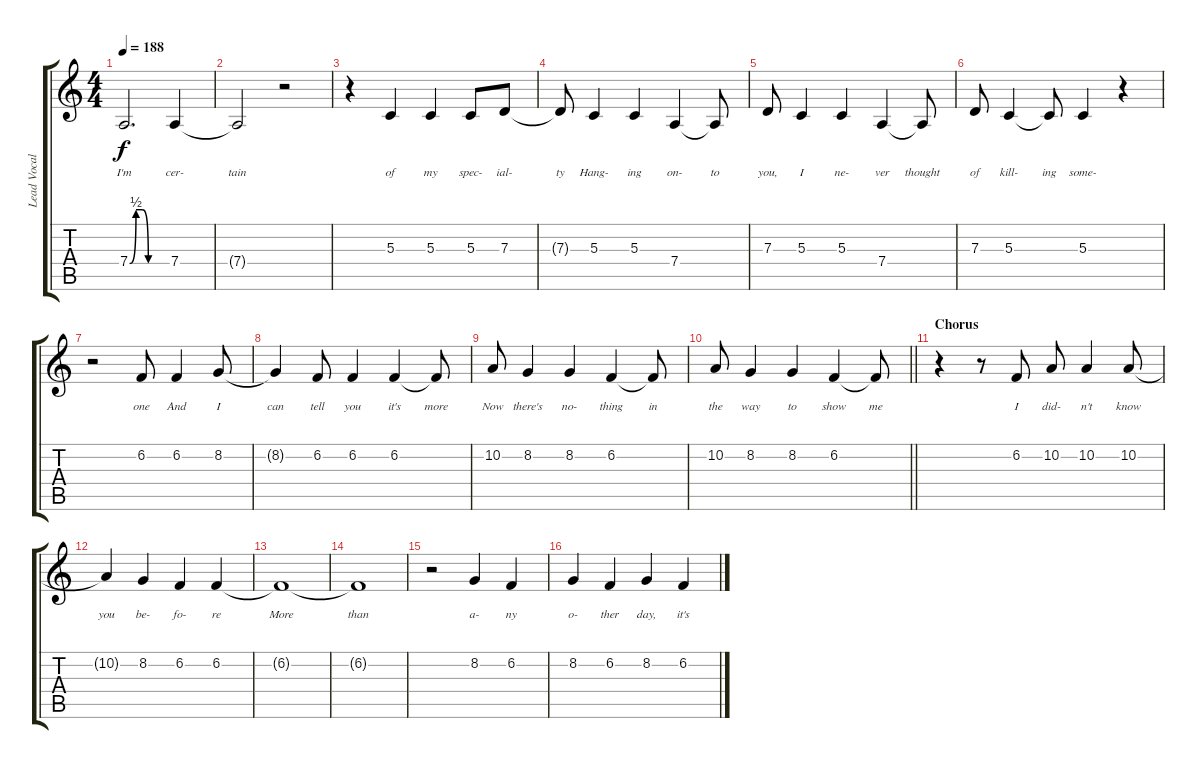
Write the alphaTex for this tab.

\track ("Lead Vocals" "Lead Vocal") {instrument violin}
\staff {score tabs}
\tuning (E4 B3 G3 D3 A2 D2) {hide}
\ts (4 4)
\tempo 188
\clef g2
\ks c
7.4{be (custom 0 0 10 2 20 2 30 0 60 0)}.2{d lyrics (0 "") lyrics (1 "I'm") lyrics (2 "") lyrics (3 "") lyrics (4 "") dy f} 7.4.4{lyrics (0 "") lyrics (1 "cer-") lyrics (2 "") lyrics (3 "") lyrics (4 "")} |
7.4{t}.2{lyrics (0 "") lyrics (1 "tain") lyrics (2 "") lyrics (3 "") lyrics (4 "")} r.2 |
r.4 5.3.4{lyrics (0 "") lyrics (1 "of") lyrics (2 "") lyrics (3 "") lyrics (4 "")} 5.3.4{lyrics (0 "") lyrics (1 "my") lyrics (2 "") lyrics (3 "") lyrics (4 "")} 5.3.8{lyrics (0 "") lyrics (1 "spec-") lyrics (2 "") lyrics (3 "") lyrics (4 "")} 7.3.8{lyrics (0 "") lyrics (1 "ial-") lyrics (2 "") lyrics (3 "") lyrics (4 "")} |
7.3{t}.8{lyrics (0 "") lyrics (1 "ty") lyrics (2 "") lyrics (3 "") lyrics (4 "")} 5.3.4{lyrics (0 "") lyrics (1 "Hang-") lyrics (2 "") lyrics (3 "") lyrics (4 "")} 5.3.4{lyrics (0 "") lyrics (1 "ing") lyrics (2 "") lyrics (3 "") lyrics (4 "")} 7.4.4{lyrics (0 "") lyrics (1 "on-") lyrics (2 "") lyrics (3 "") lyrics (4 "")} 7.4{t}.8{lyrics (0 "") lyrics (1 "to") lyrics (2 "") lyrics (3 "") lyrics (4 "")} |
7.3.8{lyrics (0 "") lyrics (1 "you,") lyrics (2 "") lyrics (3 "") lyrics (4 "")} 5.3.4{lyrics (0 "") lyrics (1 "I") lyrics (2 "") lyrics (3 "") lyrics (4 "")} 5.3.4{lyrics (0 "") lyrics (1 "ne-") lyrics (2 "") lyrics (3 "") lyrics (4 "")} 7.4.4{lyrics (0 "") lyrics (1 "ver") lyrics (2 "") lyrics (3 "") lyrics (4 "")} 7.4{t}.8{lyrics (0 "") lyrics (1 "thought") lyrics (2 "") lyrics (3 "") lyrics (4 "")} |
7.3.8{lyrics (0 "") lyrics (1 "of") lyrics (2 "") lyrics (3 "") lyrics (4 "")} 5.3.4{lyrics (0 "") lyrics (1 "kill-") lyrics (2 "") lyrics (3 "") lyrics (4 "")} 5.3{t}.8{lyrics (0 "") lyrics (1 "ing") lyrics (2 "") lyrics (3 "") lyrics (4 "")} 5.3.4{lyrics (0 "") lyrics (1 "some-") lyrics (2 "") lyrics (3 "") lyrics (4 "")} r.4 |
r.2 6.2.8{lyrics (0 "") lyrics (1 "one") lyrics (2 "") lyrics (3 "") lyrics (4 "")} 6.2.4{lyrics (0 "") lyrics (1 "And") lyrics (2 "") lyrics (3 "") lyrics (4 "")} 8.2.8{lyrics (0 "") lyrics (1 "I") lyrics (2 "") lyrics (3 "") lyrics (4 "")} |
8.2{t}.4{lyrics (0 "") lyrics (1 "can") lyrics (2 "") lyrics (3 "") lyrics (4 "")} 6.2.8{lyrics (0 "") lyrics (1 "tell") lyrics (2 "") lyrics (3 "") lyrics (4 "")} 6.2.4{lyrics (0 "") lyrics (1 "you") lyrics (2 "") lyrics (3 "") lyrics (4 "")} 6.2.4{lyrics (0 "") lyrics (1 "it's") lyrics (2 "") lyrics (3 "") lyrics (4 "")} 6.2{t}.8{lyrics (0 "") lyrics (1 "more") lyrics (2 "") lyrics (3 "") lyrics (4 "")} |
10.2.8{lyrics (0 "") lyrics (1 "Now") lyrics (2 "") lyrics (3 "") lyrics (4 "")} 8.2.4{lyrics (0 "") lyrics (1 "there's") lyrics (2 "") lyrics (3 "") lyrics (4 "")} 8.2.4{lyrics (0 "") lyrics (1 "no-") lyrics (2 "") lyrics (3 "") lyrics (4 "")} 6.2.4{lyrics (0 "") lyrics (1 "thing") lyrics (2 "") lyrics (3 "") lyrics (4 "")} 6.2{t}.8{lyrics (0 "") lyrics (1 "in") lyrics (2 "") lyrics (3 "") lyrics (4 "")} |
\barLineRight lightlight
10.2.8{lyrics (0 "") lyrics (1 "the") lyrics (2 "") lyrics (3 "") lyrics (4 "")} 8.2.4{lyrics (0 "") lyrics (1 "way") lyrics (2 "") lyrics (3 "") lyrics (4 "")} 8.2.4{lyrics (0 "") lyrics (1 "to") lyrics (2 "") lyrics (3 "") lyrics (4 "")} 6.2.4{lyrics (0 "") lyrics (1 "show") lyrics (2 "") lyrics (3 "") lyrics (4 "")} 6.2{t}.8{lyrics (0 "") lyrics (1 "me") lyrics (2 "") lyrics (3 "") lyrics (4 "")} |
\section ("" "Chorus")
r.4 r.8 6.2.8{lyrics (0 "") lyrics (1 "I") lyrics (2 "") lyrics (3 "") lyrics (4 "")} 10.2.8{lyrics (0 "") lyrics (1 "did-") lyrics (2 "") lyrics (3 "") lyrics (4 "")} 10.2.4{lyrics (0 "") lyrics (1 "n't") lyrics (2 "") lyrics (3 "") lyrics (4 "")} 10.2.8{lyrics (0 "") lyrics (1 "know") lyrics (2 "") lyrics (3 "") lyrics (4 "")} |
10.2{t}.4{lyrics (0 "") lyrics (1 "you") lyrics (2 "") lyrics (3 "") lyrics (4 "")} 8.2.4{lyrics (0 "") lyrics (1 "be-") lyrics (2 "") lyrics (3 "") lyrics (4 "")} 6.2.4{lyrics (0 "") lyrics (1 "fo-") lyrics (2 "") lyrics (3 "") lyrics (4 "")} 6.2.4{lyrics (0 "") lyrics (1 "re") lyrics (2 "") lyrics (3 "") lyrics (4 "")} |
6.2{t}.1{lyrics (0 "") lyrics (1 "More") lyrics (2 "") lyrics (3 "") lyrics (4 "")} |
6.2{t}.1{lyrics (0 "") lyrics (1 "than") lyrics (2 "") lyrics (3 "") lyrics (4 "")} |
r.2 8.2.4{lyrics (0 "") lyrics (1 "a-") lyrics (2 "") lyrics (3 "") lyrics (4 "")} 6.2.4{lyrics (0 "") lyrics (1 "ny") lyrics (2 "") lyrics (3 "") lyrics (4 "")} |
8.2.4{lyrics (0 "") lyrics (1 "o-") lyrics (2 "") lyrics (3 "") lyrics (4 "")} 6.2.4{lyrics (0 "") lyrics (1 "ther") lyrics (2 "") lyrics (3 "") lyrics (4 "")} 8.2.4{lyrics (0 "") lyrics (1 "day,") lyrics (2 "") lyrics (3 "") lyrics (4 "")} 6.2.4{lyrics (0 "") lyrics (1 "it's") lyrics (2 "") lyrics (3 "") lyrics (4 "")}
